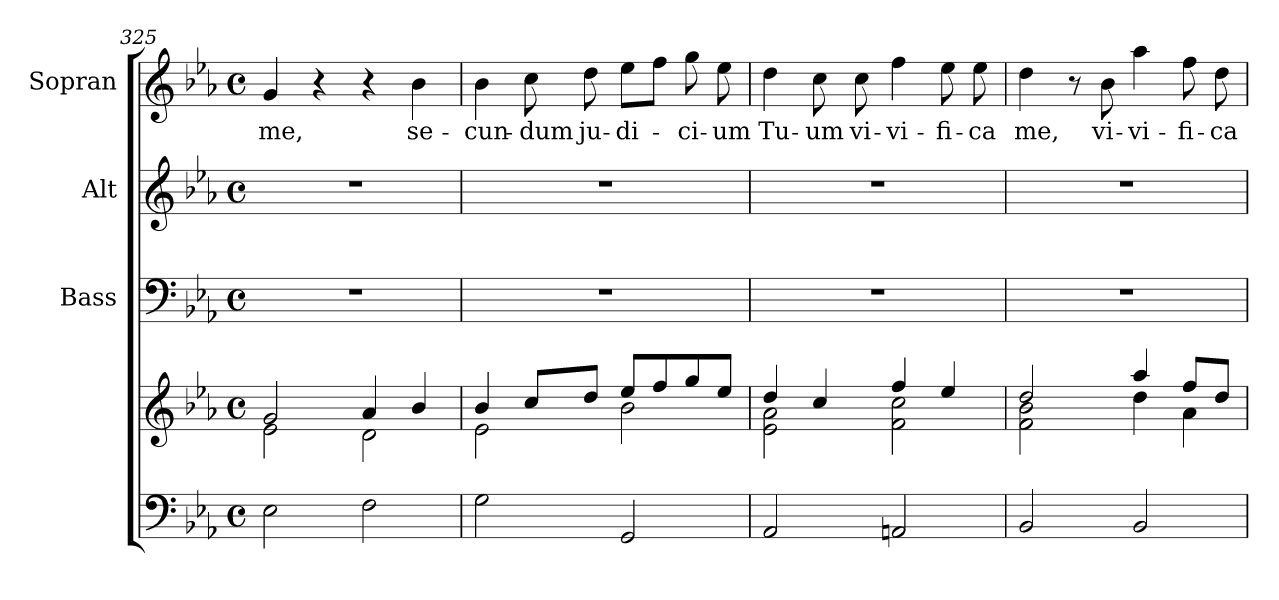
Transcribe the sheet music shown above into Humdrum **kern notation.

**kern	**kern	**kern	**kern	**kern	**text
*part4	*part4	*part3	*part2	*part1	*part1
*staff5	*staff4	*staff3	*staff2	*staff1	*staff1
*	*	*I"Bass	*I"Alt	*I"Sopran	*
*	*	*I'B.	*I'A.	*I'S.	*
*clefF4	*clefG2	*clefF4	*clefG2	*clefG2	*
*k[b-e-a-]	*k[b-e-a-]	*k[b-e-a-]	*k[b-e-a-]	*k[b-e-a-]	*
*E-:	*E-:	*E-:	*E-:	*E-:	*
*M4/4	*M4/4	*M4/4	*M4/4	*M4/4	*
*met(c)	*met(c)	*met(c)	*met(c)	*met(c)	*
=325	=325	=325	=325	=325	=325
*	*^	*	*	*	*
!	!	!	!	!	!	!LO:LY:b
2E-\	2g/	2e-\	1r	1r	4g/	me,
.	.	.	.	.	4r	.
2F\	4a-/	2d\	.	.	4r	.
!	!	!	!	!	!	!LO:LY:b
.	4b-/	.	.	.	4b-\	se-
!!LO:PB:g=z
=326	=326	=326	=326	=326	=326	=326
!	!	!	!	!	!	!LO:LY:b
2G\	4b-/	2e-\	1r	1r	4b-\	-cun-
!	!	!	!	!	!	!LO:LY:b
.	8cc/L	.	.	.	8cc\	-dum
!	!	!	!	!	!	!LO:LY:b
.	8dd/J	.	.	.	8dd\	ju-
!	!	!	!	!	!	!LO:LY:b
2GG/	8ee-/L	2b-\	.	.	8ee-\L	-di-
.	8ff/	.	.	.	8ff\J	.
!	!	!	!	!	!	!LO:LY:b
.	8gg/	.	.	.	8gg\	-ci-
!	!	!	!	!	!	!LO:LY:b
.	8ee-/J	.	.	.	8ee-\	-um
=327	=327	=327	=327	=327	=327	=327
!	!	!	!	!	!	!LO:LY:b
2AA-/	4dd/	2e-\ 2a-\	1r	1r	4dd\	Tu-
!	!	!	!	!	!	!LO:LY:b
.	4cc/	.	.	.	8cc\	-um
!	!	!	!	!	!	!LO:LY:b
.	.	.	.	.	8cc\	vi-
!	!	!	!	!	!	!LO:LY:b
2AAn/	4ff/	2f\ 2cc\	.	.	4ff\	-vi-
!	!	!	!	!	!	!LO:LY:b
.	4ee-/	.	.	.	8ee-\	-fi-
!	!	!	!	!	!	!LO:LY:b
.	.	.	.	.	8ee-\	-ca
=328	=328	=328	=328	=328	=328	=328
!	!	!	!	!	!	!LO:LY:b
2BB-/	2dd/	2f\ 2b-\	1r	1r	4dd\	me,
.	.	.	.	.	8r	.
!	!	!	!	!	!	!LO:LY:b
.	.	.	.	.	8b-\	vi-
!	!	!	!	!	!	!LO:LY:b
2BB-/	4aa-/	4dd\	.	.	4aa-\	-vi-
!	!	!	!	!	!	!LO:LY:b
.	8ff/L	4a-\	.	.	8ff\	-fi-
!	!	!	!	!	!	!LO:LY:b
.	8dd/J	.	.	.	8dd\	-ca
*	*v	*v	*	*	*	*
=	=	=	=	=	=
*-	*-	*-	*-	*-	*-
